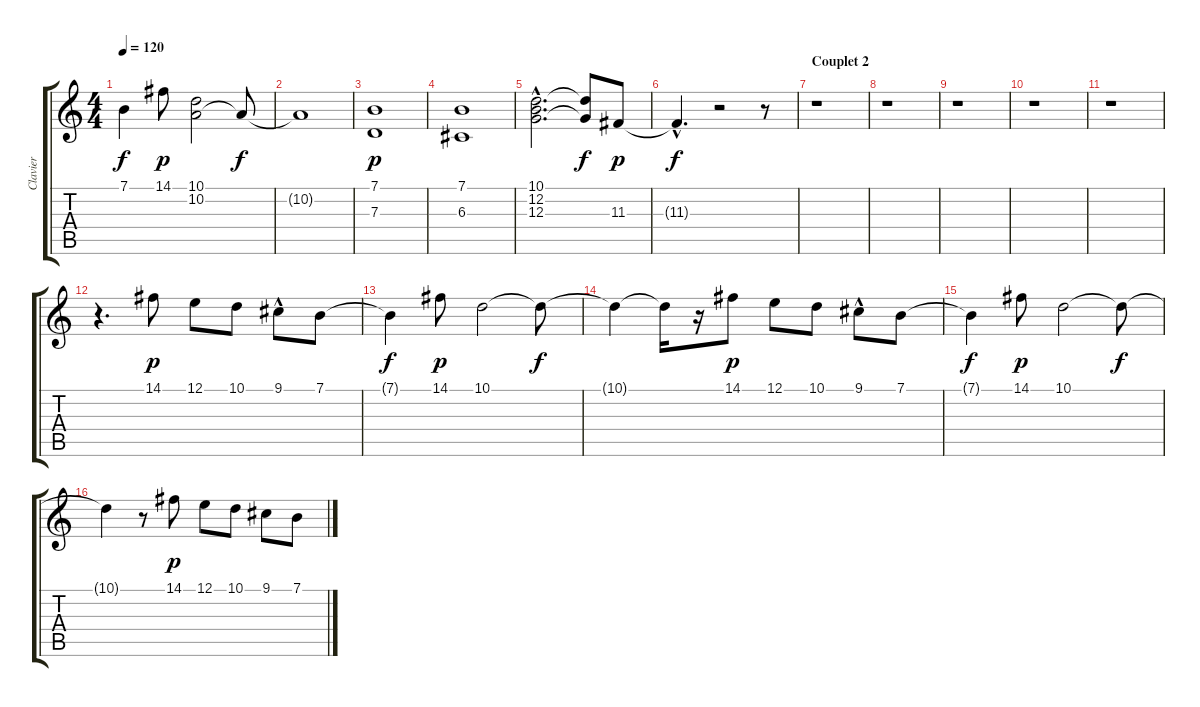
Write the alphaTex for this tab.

\track ("Clavier" "Clavier") {instrument synthvoice}
\staff {score tabs}
\tuning (E4 B3 G3 D3 A2 E2) {hide}
\ts (4 4)
\tempo 120
\clef g2
\ks c
7.1{t}.4{dy f} 14.1.8{dy p} (10.1 10.2).2 10.2{t}.8{dy f} |
10.2{t}.1 |
(7.1 7.3).1{dy p} |
(7.1 6.3).1 |
(10.1{hac} 12.2 12.3{hac}).2{d} (10.1{t} 12.3{t}).8{dy f} 11.3.8{dy p} |
11.3{hac t}.4{d dy f} r.2 r.8 |
\section ("" "Couplet 2")
r.1 |
r.1 |
r.1 |
r.1 |
r.1 |
r.4{d} 14.1.8{dy p} 12.1.8 10.1.8 9.1{hac}.8 7.1.8 |
7.1{t}.4{dy f} 14.1.8{dy p} 10.1.2 10.1{t}.8{dy f} |
10.1{t}.4 10.1{t}.16 r.16 14.1.8{dy p} 12.1.8 10.1.8 9.1{hac}.8 7.1.8 |
7.1{t}.4{dy f} 14.1.8{dy p} 10.1.2 10.1{t}.8{dy f} |
10.1{t}.4 r.8 14.1.8{dy p} 12.1.8 10.1.8 9.1.8 7.1.8
